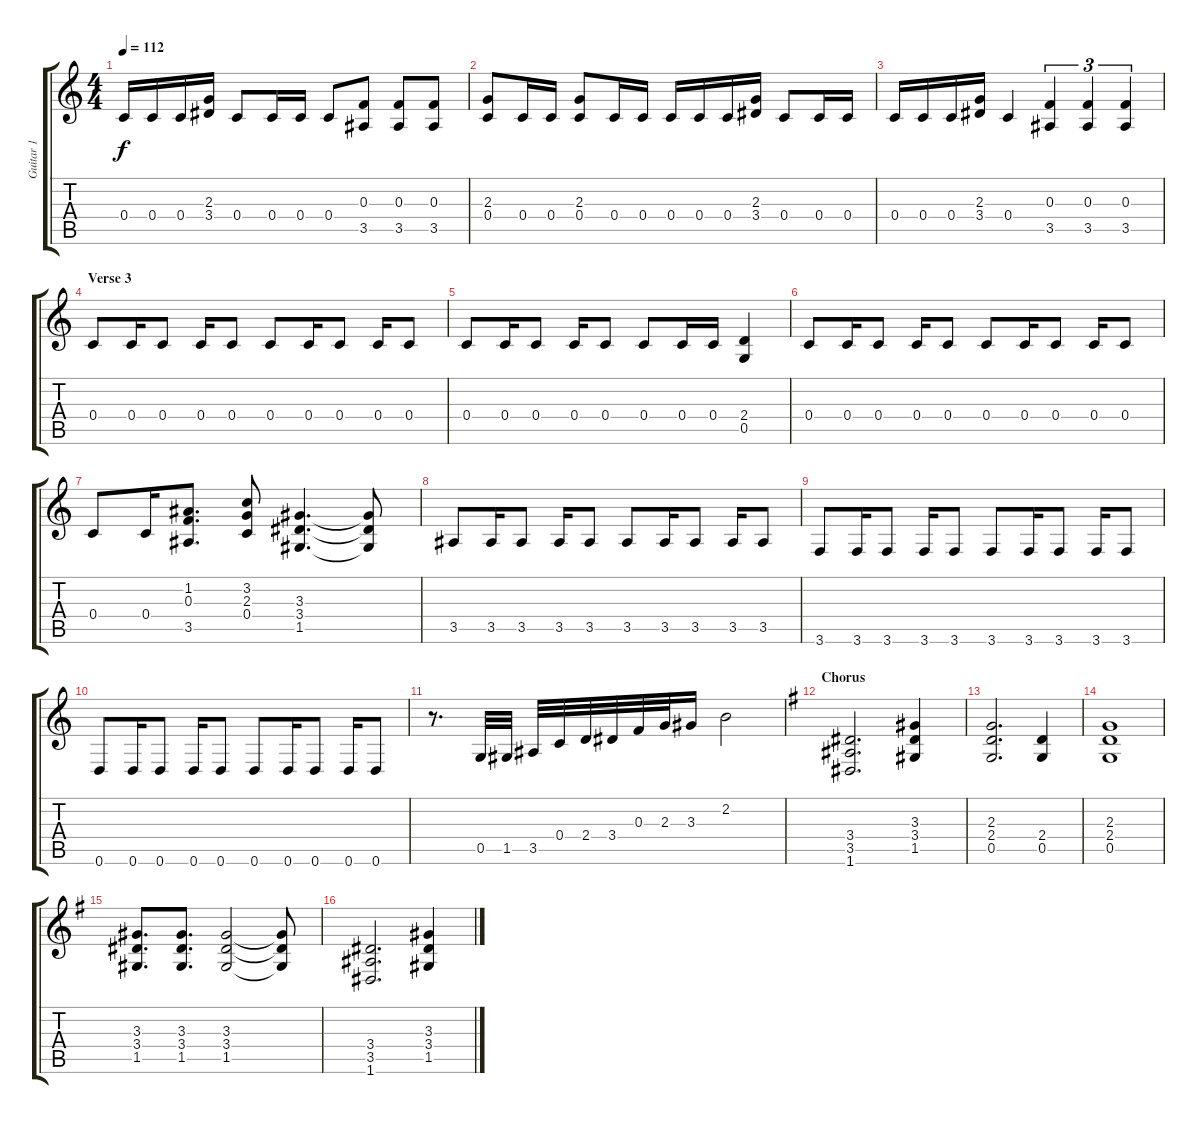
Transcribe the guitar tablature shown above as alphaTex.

\track ("Guitar 1" "Guitar 1") {instrument distortionguitar}
\staff {score tabs}
\tuning (D4 A3 F3 C3 G2 D2) {hide}
\ts (4 4)
\tempo 112
\clef g2
\ks c
0.4.16{dy f} 0.4.16 0.4.16 (2.3 3.4).16 0.4.8 0.4.16 0.4.16 0.4.8 (0.3 3.5).8 (0.3 3.5).8 (0.3 3.5).8 |
(2.3 0.4).8 0.4.16 0.4.16 (2.3 0.4).8 0.4.16 0.4.16 0.4.16 0.4.16 0.4.16 (2.3 3.4).16 0.4.8 0.4.16 0.4.16 |
0.4.16 0.4.16 0.4.16 (2.3 3.4).16 0.4.4 (0.3 3.5).4{tu (3 2)} (0.3 3.5).4{tu (3 2)} (0.3 3.5).4{tu (3 2)} |
\section ("" "Verse 3")
0.4.8 0.4.16 0.4.8 0.4.16 0.4.8 0.4.8 0.4.16 0.4.8 0.4.16 0.4.8 |
0.4.8 0.4.16 0.4.8 0.4.16 0.4.8 0.4.8 0.4.16 0.4.16 (2.4 0.5).4 |
0.4.8 0.4.16 0.4.8 0.4.16 0.4.8 0.4.8 0.4.16 0.4.8 0.4.16 0.4.8 |
0.4.8 0.4.16 (1.2 0.3 3.5).8{d} (3.2 2.3 0.4).8 (3.3 3.4 1.5).4{d} (3.3{t} 3.4{t} 1.5{t}).8 |
3.5.8 3.5.16 3.5.8 3.5.16 3.5.8 3.5.8 3.5.16 3.5.8 3.5.16 3.5.8 |
3.6.8 3.6.16 3.6.8 3.6.16 3.6.8 3.6.8 3.6.16 3.6.8 3.6.16 3.6.8 |
0.6.8 0.6.16 0.6.8 0.6.16 0.6.8 0.6.8 0.6.16 0.6.8 0.6.16 0.6.8 |
r.8{d} 0.5.32 1.5.32 3.5.32 0.4.32 2.4.32 3.4.32 0.3.32 2.3.32 3.3.16 2.2.2 |
\section ("" "Chorus")
\ks g
(3.4 3.5 1.6).2{d} (3.3 3.4 1.5).4 |
(2.3 2.4 0.5).2{d} (2.4 0.5).4 |
(2.3 2.4 0.5).1 |
(3.3 3.4 1.5).8{d} (3.3 3.4 1.5).8{d} (3.3 3.4 1.5).2 (3.3{t} 3.4{t} 1.5{t}).8 |
(3.4 3.5 1.6).2{d} (3.3 3.4 1.5).4
